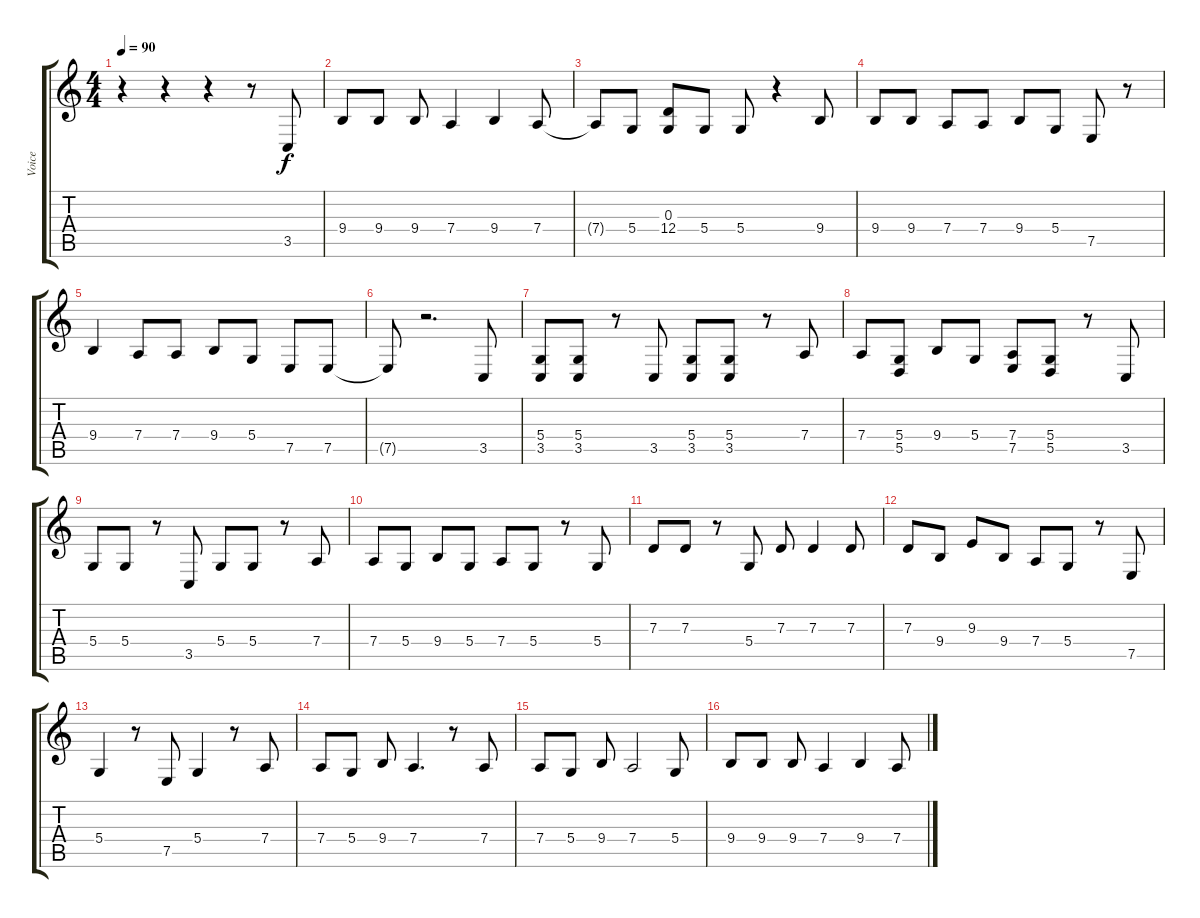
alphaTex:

\track ("Voice" "Voice") {instrument synthbrass1 bank 127}
\staff {score tabs}
\tuning (E4 B3 G3 D3 A2 E2) {hide}
\ts (4 4)
\tempo 90
\clef g2
\ks c
r.4{dy f} r.4 r.4 r.8 3.5.8 |
9.4.8 9.4.8 9.4.8 7.4.4 9.4.4 7.4.8 |
7.4{t}.8 5.4.8 (0.3 12.4).8 5.4.8 5.4.8 r.4 9.4.8 |
9.4.8 9.4.8 7.4.8 7.4.8 9.4.8 5.4.8 7.5.8 r.8 |
9.4.4 7.4.8 7.4.8 9.4.8 5.4.8 7.5.8 7.5.8 |
7.5{t}.8 r.2{d} 3.5.8 |
(5.4 3.5).8 (5.4 3.5).8 r.8 3.5.8 (5.4 3.5).8 (5.4 3.5).8 r.8 7.4.8 |
7.4.8 (5.4 5.5).8 9.4.8 5.4.8 (7.4 7.5).8 (5.4 5.5).8 r.8 3.5.8 |
5.4.8 5.4.8 r.8 3.5.8 5.4.8 5.4.8 r.8 7.4.8 |
7.4.8 5.4.8 9.4.8 5.4.8 7.4.8 5.4.8 r.8 5.4.8 |
7.3.8 7.3.8 r.8 5.4.8 7.3.8 7.3.4 7.3.8 |
7.3.8 9.4.8 9.3.8 9.4.8 7.4.8 5.4.8 r.8 7.5.8 |
5.4.4 r.8 7.5.8 5.4.4 r.8 7.4.8 |
7.4.8 5.4.8 9.4.8 7.4.4{d} r.8 7.4.8 |
7.4.8 5.4.8 9.4.8 7.4.2 5.4.8 |
9.4.8 9.4.8 9.4.8 7.4.4 9.4.4 7.4.8
